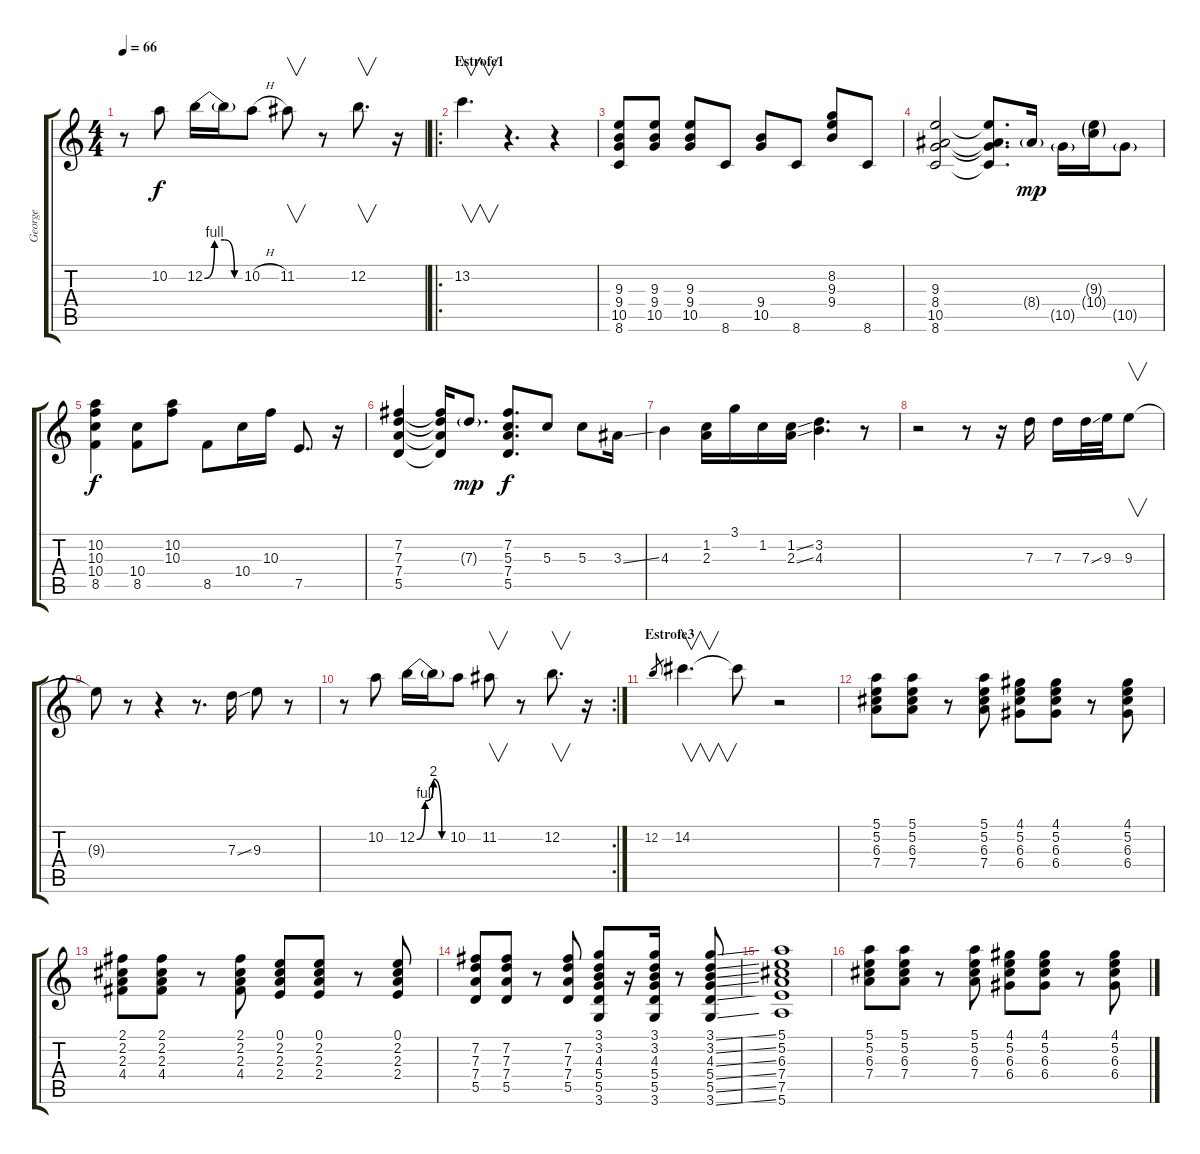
\track ("George" "George") {instrument overdrivenguitar}
\staff {score tabs}
\tuning (E4 B3 G3 D3 A2 E2) {hide}
\ts (4 4)
\tempo 66
\clef g2
\ks c
r.8{dy f instrument overdrivenguitar} 10.2.8 12.2{be (custom 0 0 15 4 30 4 45 0 60 0)}.16 12.2{t}.16 10.2{h}.8 11.2.8{v} r.8 12.2.8{v d} r.16 |
\ro
\section ("" "Estrofe1")
13.2.4{v d} r.4{d} r.4 |
(9.3 9.4 10.5 8.6).8 (9.3 9.4 10.5).8 (9.3 9.4 10.5).8 8.6.8 (9.4 10.5).8 8.6.8 (8.2 9.3 9.4).8 8.6.8 |
(9.3 8.4 10.5 8.6).2 (9.3{t} 8.4{t} 10.5{t} 8.6{t}).8{d} 8.4{g}.16{dy mp} 10.5{g}.16 (9.3{g} 10.4{g}).16 10.5{g}.8 |
(10.2 10.3 10.4 8.5).4{dy f} (10.4 8.5).8 (10.2 10.3).8 8.5.8 10.4.16 10.3.16 7.5.8{d} r.16 |
(7.2 7.3 7.4 5.5).4 (7.2{t} 7.3{t} 7.4{t} 5.5{t}).16 7.3{g}.8{d dy mp} (7.2 5.3 7.4 5.5).8{d dy f} 5.3.8 5.3.8 3.3{ss}.16 |
4.3.4 (1.2 2.3).16 3.1.16 1.2.16 (1.2{ss} 2.3{ss}).16 (3.2 4.3).4{d} r.8 |
r.2 r.8 r.16 7.3.16 7.3.16 7.3{ss}.32 9.3.32 9.3.8{v} |
9.3{t}.8 r.8 r.4 r.8{d} 7.3{ss}.16 9.3.8 r.8 |
\rc 2
r.8 10.2.8 12.2{be (custom 0 0 15 4 30 8 45 0 60 0)}.16 12.2{t}.16 10.2.8 11.2.8{v} r.8 12.2.8{v d} r.16 |
\section ("" "Estrofe3")
12.2.8{gr} 14.2.4{v d} 14.2{t}.8 r.2 |
(5.1 5.2 6.3 7.4).8 (5.1 5.2 6.3 7.4).8 r.8 (5.1 5.2 6.3 7.4).8 (4.1 5.2 6.3 6.4).8 (4.1 5.2 6.3 6.4).8 r.8 (4.1 5.2 6.3 6.4).8 |
(2.1 2.2 2.3 4.4).8 (2.1 2.2 2.3 4.4).8 r.8 (2.1 2.2 2.3 4.4).8 (0.1 2.2 2.3 2.4).8 (0.1 2.2 2.3 2.4).8 r.8 (0.1 2.2 2.3 2.4).8 |
(7.2 7.3 7.4 5.5).8 (7.2 7.3 7.4 5.5).8 r.8 (7.2 7.3 7.4 5.5).8 (3.1 3.2 4.3 5.4 5.5 3.6).8 r.16 (3.1 3.2 4.3 5.4 5.5 3.6).16 r.8 (3.1{ss} 3.2{ss} 4.3{ss} 5.4{ss} 5.5{ss} 3.6{ss}).8 |
(5.1 5.2 6.3 7.4 7.5 5.6).1 |
(5.1 5.2 6.3 7.4).8 (5.1 5.2 6.3 7.4).8 r.8 (5.1 5.2 6.3 7.4).8 (4.1 5.2 6.3 6.4).8 (4.1 5.2 6.3 6.4).8 r.8 (4.1 5.2 6.3 6.4).8
